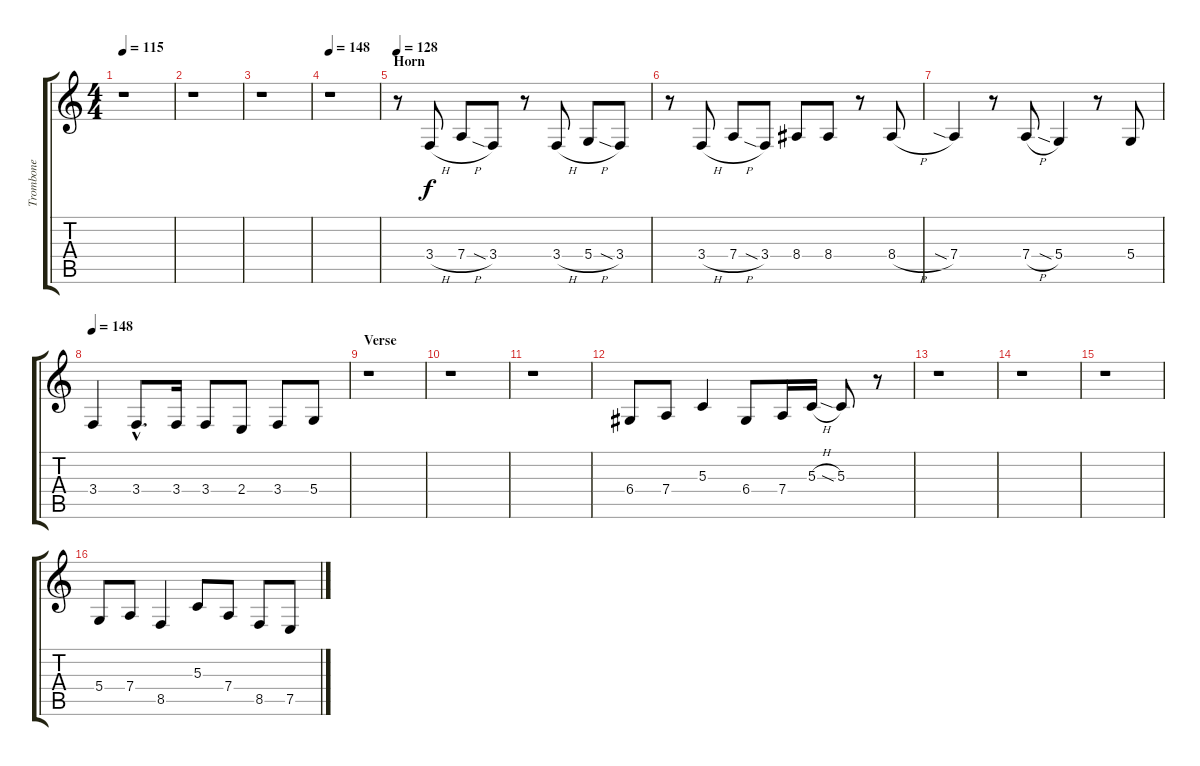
\track ("Trombone" "Trombone") {instrument trombone}
\staff {score tabs}
\tuning (E4 B3 G3 D3 A2 E2) {hide}
\ts (4 4)
\tempo 115
\tempo 128
\tempo 115
\clef g2
\ks c
r.1{dy f instrument trombone} |
r.1 |
r.1 |
\tempo 148
r.1 |
\section ("" "Horn")
\tempo 128
r.8 3.4{h}.8 7.4{h}.8 3.4{sia}.8 r.8 3.4{h}.8 5.4{h}.8 3.4{sia}.8 |
r.8 3.4{h}.8 7.4{h}.8 3.4{sia}.8 8.4.8 8.4.8 r.8 8.4{h}.8 |
7.4{sia}.4 r.8 7.4{h}.8 5.4{sia}.4 r.8 5.4.8 |
\tempo 148
3.4.4 3.4{hac}.8{d} 3.4.16 3.4.8 2.4.8 3.4.8 5.4.8 |
\section ("" "Verse")
r.1 |
r.1 |
r.1 |
6.4.8 7.4.8 5.3.4 6.4.8 7.4.16 5.3{h}.16 5.3{sia}.8 r.8 |
r.1 |
r.1 |
r.1 |
5.4.8 7.4.8 8.5.4 5.3.8 7.4.8 8.5.8 7.5.8
